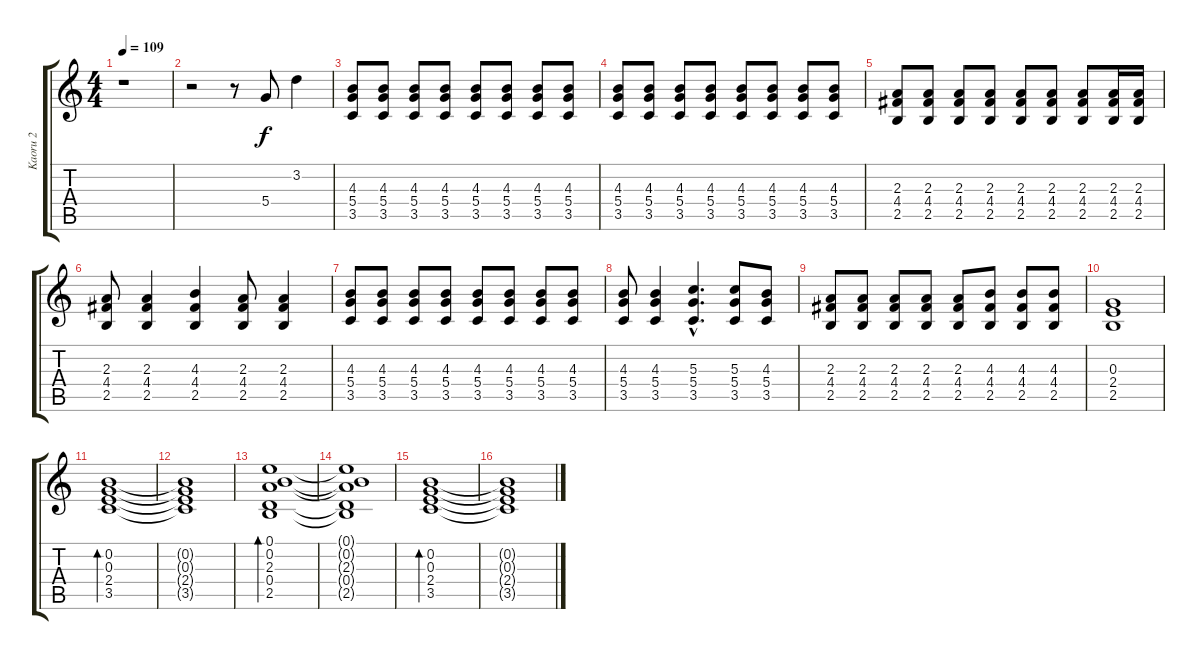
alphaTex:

\track ("Kaoru 2" "Kaoru 2") {instrument overdrivenguitar}
\staff {score tabs}
\tuning (E4 B3 G3 D3 A2 E2) {hide}
\ts (4 4)
\tempo 109
\clef g2
\ks c
r.1{dy f} |
r.2{volume 9} r.8 5.4.8 3.2.4 |
(4.3 5.4 3.5).8 (4.3 5.4 3.5).8 (4.3 5.4 3.5).8 (4.3 5.4 3.5).8 (4.3 5.4 3.5).8 (4.3 5.4 3.5).8 (4.3 5.4 3.5).8 (4.3 5.4 3.5).8 |
(4.3 5.4 3.5).8 (4.3 5.4 3.5).8 (4.3 5.4 3.5).8 (4.3 5.4 3.5).8 (4.3 5.4 3.5).8 (4.3 5.4 3.5).8 (4.3 5.4 3.5).8 (4.3 5.4 3.5).8 |
(2.3 4.4 2.5).8 (2.3 4.4 2.5).8 (2.3 4.4 2.5).8 (2.3 4.4 2.5).8 (2.3 4.4 2.5).8 (2.3 4.4 2.5).8 (2.3 4.4 2.5).8 (2.3 4.4 2.5).16 (2.3 4.4 2.5).16 |
(2.3 4.4 2.5).8 (2.3 4.4 2.5).4 (4.3 4.4 2.5).4 (2.3 4.4 2.5).8 (2.3 4.4 2.5).4 |
(4.3 5.4 3.5).8 (4.3 5.4 3.5).8 (4.3 5.4 3.5).8 (4.3 5.4 3.5).8 (4.3 5.4 3.5).8 (4.3 5.4 3.5).8 (4.3 5.4 3.5).8 (4.3 5.4 3.5).8 |
(4.3 5.4 3.5).8 (4.3 5.4 3.5).4 (5.3{hac} 5.4{hac} 3.5{hac}).4{d} (5.3 5.4 3.5).8 (4.3 5.4 3.5).8 |
(2.3 4.4 2.5).8 (2.3 4.4 2.5).8 (2.3 4.4 2.5).8 (2.3 4.4 2.5).8 (2.3 4.4 2.5).8 (4.3 4.4 2.5).8 (4.3 4.4 2.5).8 (4.3 4.4 2.5).8 |
(0.3 2.4 2.5).1 |
(0.2 0.3 2.4 3.5).1{bd 480 volume 10 balance 0 instrument electricguitarclean} |
(0.2{t} 0.3{t} 2.4{t} 3.5{t}).1 |
(0.1 0.2 2.3 0.4 2.5).1{bd 480} |
(0.1{t} 0.2{t} 2.3{t} 0.4{t} 2.5{t}).1 |
(0.2 0.3 2.4 3.5).1{bd 480} |
(0.2{t} 0.3{t} 2.4{t} 3.5{t}).1
